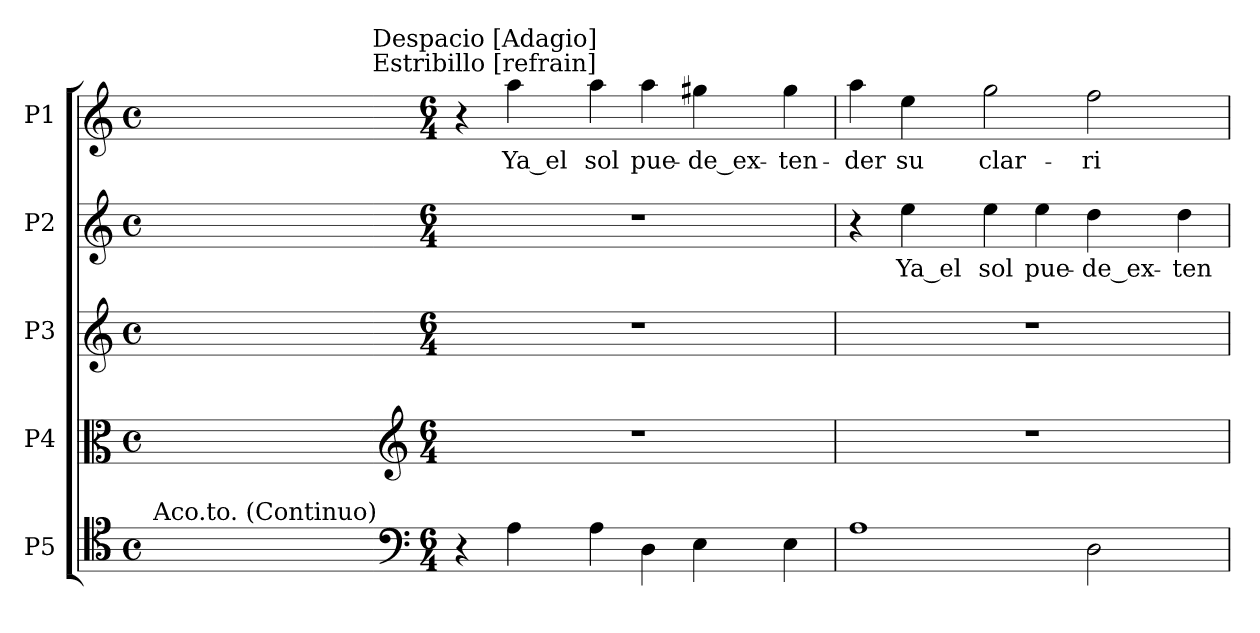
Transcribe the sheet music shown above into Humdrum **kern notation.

**kern	**kern	**kern	**kern	**text	**kern	**text
*part5	*part4	*part3	*part2	*part2	*part1	*part1
*staff5	*staff4	*staff3	*staff2	*staff2	*staff1	*staff1
*I"P5	*I"P4	*I"P3	*I"P2	*	*I"P1	*
!!LO:PB:g=z
*clefC4	*clefC3	*clefG2	*clefG2	*	*clefG2	*
*k[]	*k[]	*k[]	*k[]	*	*k[]	*
*C:	*C:	*C:	*C:	*	*C:	*
*M4/4	*M4/4	*M4/4	*M4/4	*	*M4/4	*
*met(c)	*met(c)	*met(c)	*met(c)	*	*met(c)	*
=1	=1	=1	=1	=1	=1	=1
!LO:TX:a:t=Aco.to. (Continuo)	!	!	!	!	!	!
*	*	*	*	*	*^	*
1ryy	1ryy	1ryy	1ryy	.	1ryy	2ryy	.
.	.	.	.	.	.	4ryy	.
.	.	.	.	.	.	8ryy	.
.	.	.	.	.	.	16ryy	.
.	.	.	.	.	.	32ryy	.
.	.	.	.	.	.	64ryy	.
.	.	.	.	.	.	128...ryy	.
!	!	!	!	!	!	!LO:TX:a:t=Estribillo [refrain]	!
!	!	!	!	!	!	!LO:TX:t=Despacio [Adagio]	!
.	.	.	.	.	.	1024ryy	.
*	*	*	*	*	*v	*v	*
=1-	=1-	=1-	=1-	=1-	=1-	=1-
*clefF4	*clefG2	*	*	*	*	*
*M6/4	*M6/4	*M6/4	*M6/4	*	*M6/4	*
*	*	*	*	*	*^	*
!	!LO:N:vis=1	!LO:N:vis=1	!LO:N:vis=1	!	!	!	!
*	*	*	*	*	*v	*v	*
4r	1.r	1.r	1.r	.	4r	.
!	!	!	!	!	!	!LO:LY:b:color=#000000
4Ai\	.	.	.	.	4aai\	Ya_el
!	!	!	!	!	!	!LO:LY:b:color=#000000
4Ai\	.	.	.	.	4aai\	sol
!	!	!	!	!	!	!LO:LY:b:color=#000000
4Di\	.	.	.	.	4aai\	pue-
!	!	!	!	!	!	!LO:LY:b:color=#000000
4Ei\	.	.	.	.	4gg#Xi\	-de_ex-
!	!	!	!	!	!	!LO:LY:b:color=#000000
4Ei\	.	.	.	.	4gg#i\	-ten-
=2	=2	=2	=2	=2	=2	=2
!	!LO:N:vis=1	!LO:N:vis=1	!	!	!	!
!	!	!	!	!	!	!LO:LY:b:color=#000000
1Ai	1.r	1.r	4r	.	4aai\	-der
!	!	!	!	!LO:LY:b:color=#000000	!	!
!	!	!	!	!	!	!LO:LY:b:color=#000000
.	.	.	4eei\	Ya_el	4eei\	su
!	!	!	!	!LO:LY:b:color=#000000	!	!
!	!	!	!	!	!	!LO:LY:b:color=#000000
.	.	.	4eei\	sol	2ggi\	clar-
!	!	!	!	!LO:LY:b:color=#000000	!	!
.	.	.	4eei\	pue-	.	.
!	!	!	!	!LO:LY:b:color=#000000	!	!
!	!	!	!	!	!	!LO:LY:b:color=#000000
2Di\	.	.	4ddi\	-de_ex-	2ffi\	-ri-
!	!	!	!	!LO:LY:b:color=#000000	!	!
.	.	.	4ddi\	-ten-	.	.
=	=	=	=	=	=	=
*-	*-	*-	*-	*-	*-	*-
